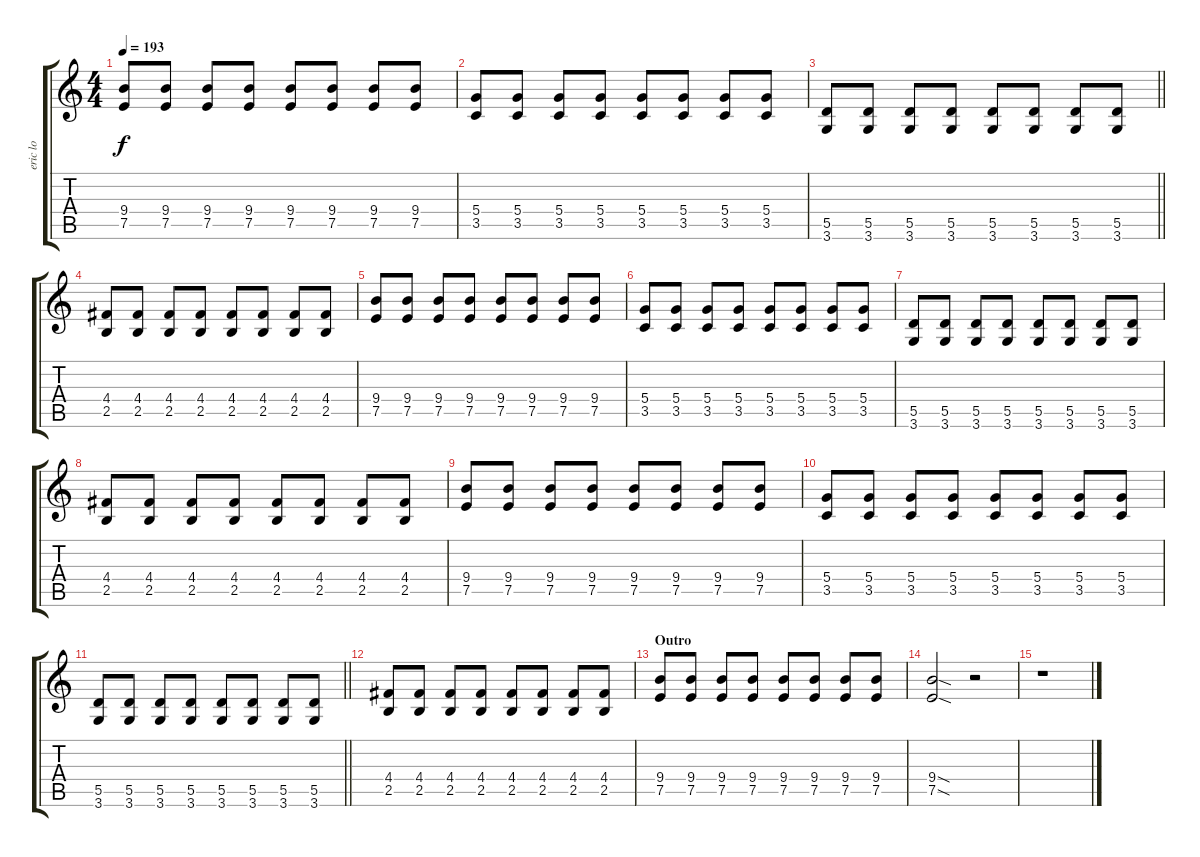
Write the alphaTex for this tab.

\track ("eric lo" "eric lo") {instrument overdrivenguitar}
\staff {score tabs}
\tuning (E4 B3 G3 D3 A2 E2) {hide}
\ts (4 4)
\tempo 193
\clef g2
\ks c
(9.4 7.5).8{dy f} (9.4 7.5).8 (9.4 7.5).8 (9.4 7.5).8 (9.4 7.5).8 (9.4 7.5).8 (9.4 7.5).8 (9.4 7.5).8 |
(5.4 3.5).8 (5.4 3.5).8 (5.4 3.5).8 (5.4 3.5).8 (5.4 3.5).8 (5.4 3.5).8 (5.4 3.5).8 (5.4 3.5).8 |
\barLineRight lightlight
(5.5 3.6).8 (5.5 3.6).8 (5.5 3.6).8 (5.5 3.6).8 (5.5 3.6).8 (5.5 3.6).8 (5.5 3.6).8 (5.5 3.6).8 |
(4.4 2.5).8 (4.4 2.5).8 (4.4 2.5).8 (4.4 2.5).8 (4.4 2.5).8 (4.4 2.5).8 (4.4 2.5).8 (4.4 2.5).8 |
(9.4 7.5).8 (9.4 7.5).8 (9.4 7.5).8 (9.4 7.5).8 (9.4 7.5).8 (9.4 7.5).8 (9.4 7.5).8 (9.4 7.5).8 |
(5.4 3.5).8 (5.4 3.5).8 (5.4 3.5).8 (5.4 3.5).8 (5.4 3.5).8 (5.4 3.5).8 (5.4 3.5).8 (5.4 3.5).8 |
(5.5 3.6).8 (5.5 3.6).8 (5.5 3.6).8 (5.5 3.6).8 (5.5 3.6).8 (5.5 3.6).8 (5.5 3.6).8 (5.5 3.6).8 |
(4.4 2.5).8 (4.4 2.5).8 (4.4 2.5).8 (4.4 2.5).8 (4.4 2.5).8 (4.4 2.5).8 (4.4 2.5).8 (4.4 2.5).8 |
(9.4 7.5).8 (9.4 7.5).8 (9.4 7.5).8 (9.4 7.5).8 (9.4 7.5).8 (9.4 7.5).8 (9.4 7.5).8 (9.4 7.5).8 |
(5.4 3.5).8 (5.4 3.5).8 (5.4 3.5).8 (5.4 3.5).8 (5.4 3.5).8 (5.4 3.5).8 (5.4 3.5).8 (5.4 3.5).8 |
\barLineRight lightlight
(5.5 3.6).8 (5.5 3.6).8 (5.5 3.6).8 (5.5 3.6).8 (5.5 3.6).8 (5.5 3.6).8 (5.5 3.6).8 (5.5 3.6).8 |
(4.4 2.5).8 (4.4 2.5).8 (4.4 2.5).8 (4.4 2.5).8 (4.4 2.5).8 (4.4 2.5).8 (4.4 2.5).8 (4.4 2.5).8 |
\section ("" "Outro")
(9.4 7.5).8 (9.4 7.5).8 (9.4 7.5).8 (9.4 7.5).8 (9.4 7.5).8 (9.4 7.5).8 (9.4 7.5).8 (9.4 7.5).8 |
(9.4{sod} 7.5{sod}).2 r.2 |
r.1
